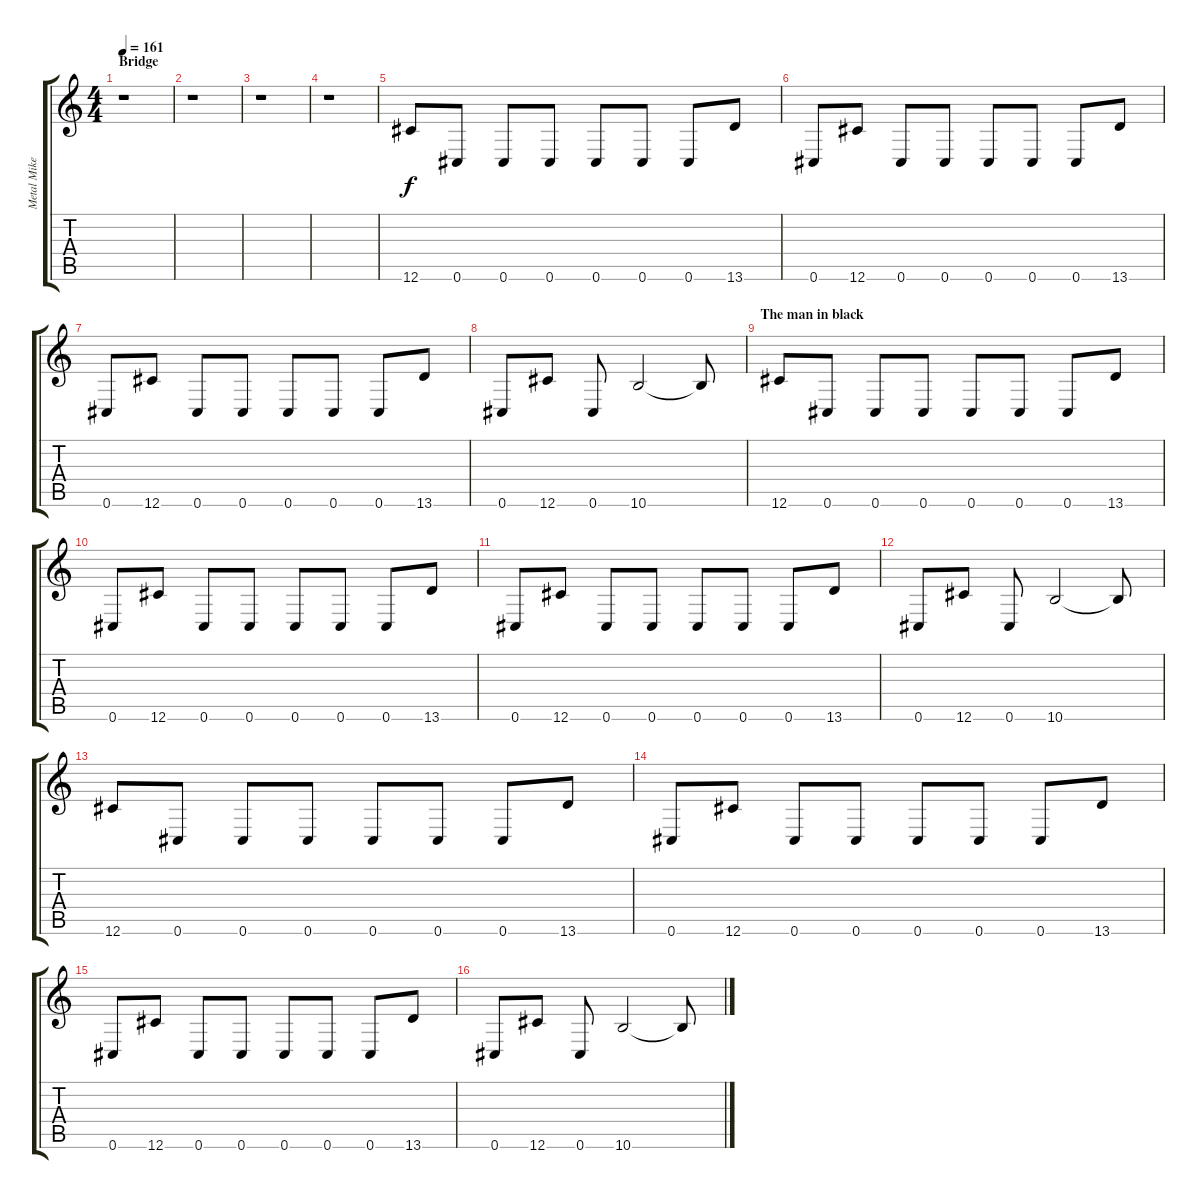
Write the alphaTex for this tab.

\track ("Metal Mike" "Metal Mike") {instrument distortionguitar}
\staff {score tabs}
\tuning (Db4 Ab3 E3 B2 Gb2 Db2) {hide}
\ts (4 4)
\section ("" "Bridge")
\tempo 161
\clef g2
\ks c
r.1{dy f} |
r.1 |
r.1 |
r.1 |
12.6.8{volume 15} 0.6.8 0.6.8 0.6.8 0.6.8 0.6.8 0.6.8 13.6.8 |
0.6.8 12.6.8 0.6.8 0.6.8 0.6.8 0.6.8 0.6.8 13.6.8 |
0.6.8 12.6.8 0.6.8 0.6.8 0.6.8 0.6.8 0.6.8 13.6.8 |
0.6.8 12.6.8 0.6.8 10.6.2 10.6{t}.8 |
\section ("" "The man in black")
12.6.8 0.6.8 0.6.8 0.6.8 0.6.8 0.6.8 0.6.8 13.6.8 |
0.6.8 12.6.8 0.6.8 0.6.8 0.6.8 0.6.8 0.6.8 13.6.8 |
0.6.8 12.6.8 0.6.8 0.6.8 0.6.8 0.6.8 0.6.8 13.6.8 |
0.6.8 12.6.8 0.6.8 10.6.2 10.6{t}.8 |
12.6.8 0.6.8 0.6.8 0.6.8 0.6.8 0.6.8 0.6.8 13.6.8 |
0.6.8 12.6.8 0.6.8 0.6.8 0.6.8 0.6.8 0.6.8 13.6.8 |
0.6.8 12.6.8 0.6.8 0.6.8 0.6.8 0.6.8 0.6.8 13.6.8 |
0.6.8 12.6.8 0.6.8 10.6.2 10.6{t}.8
